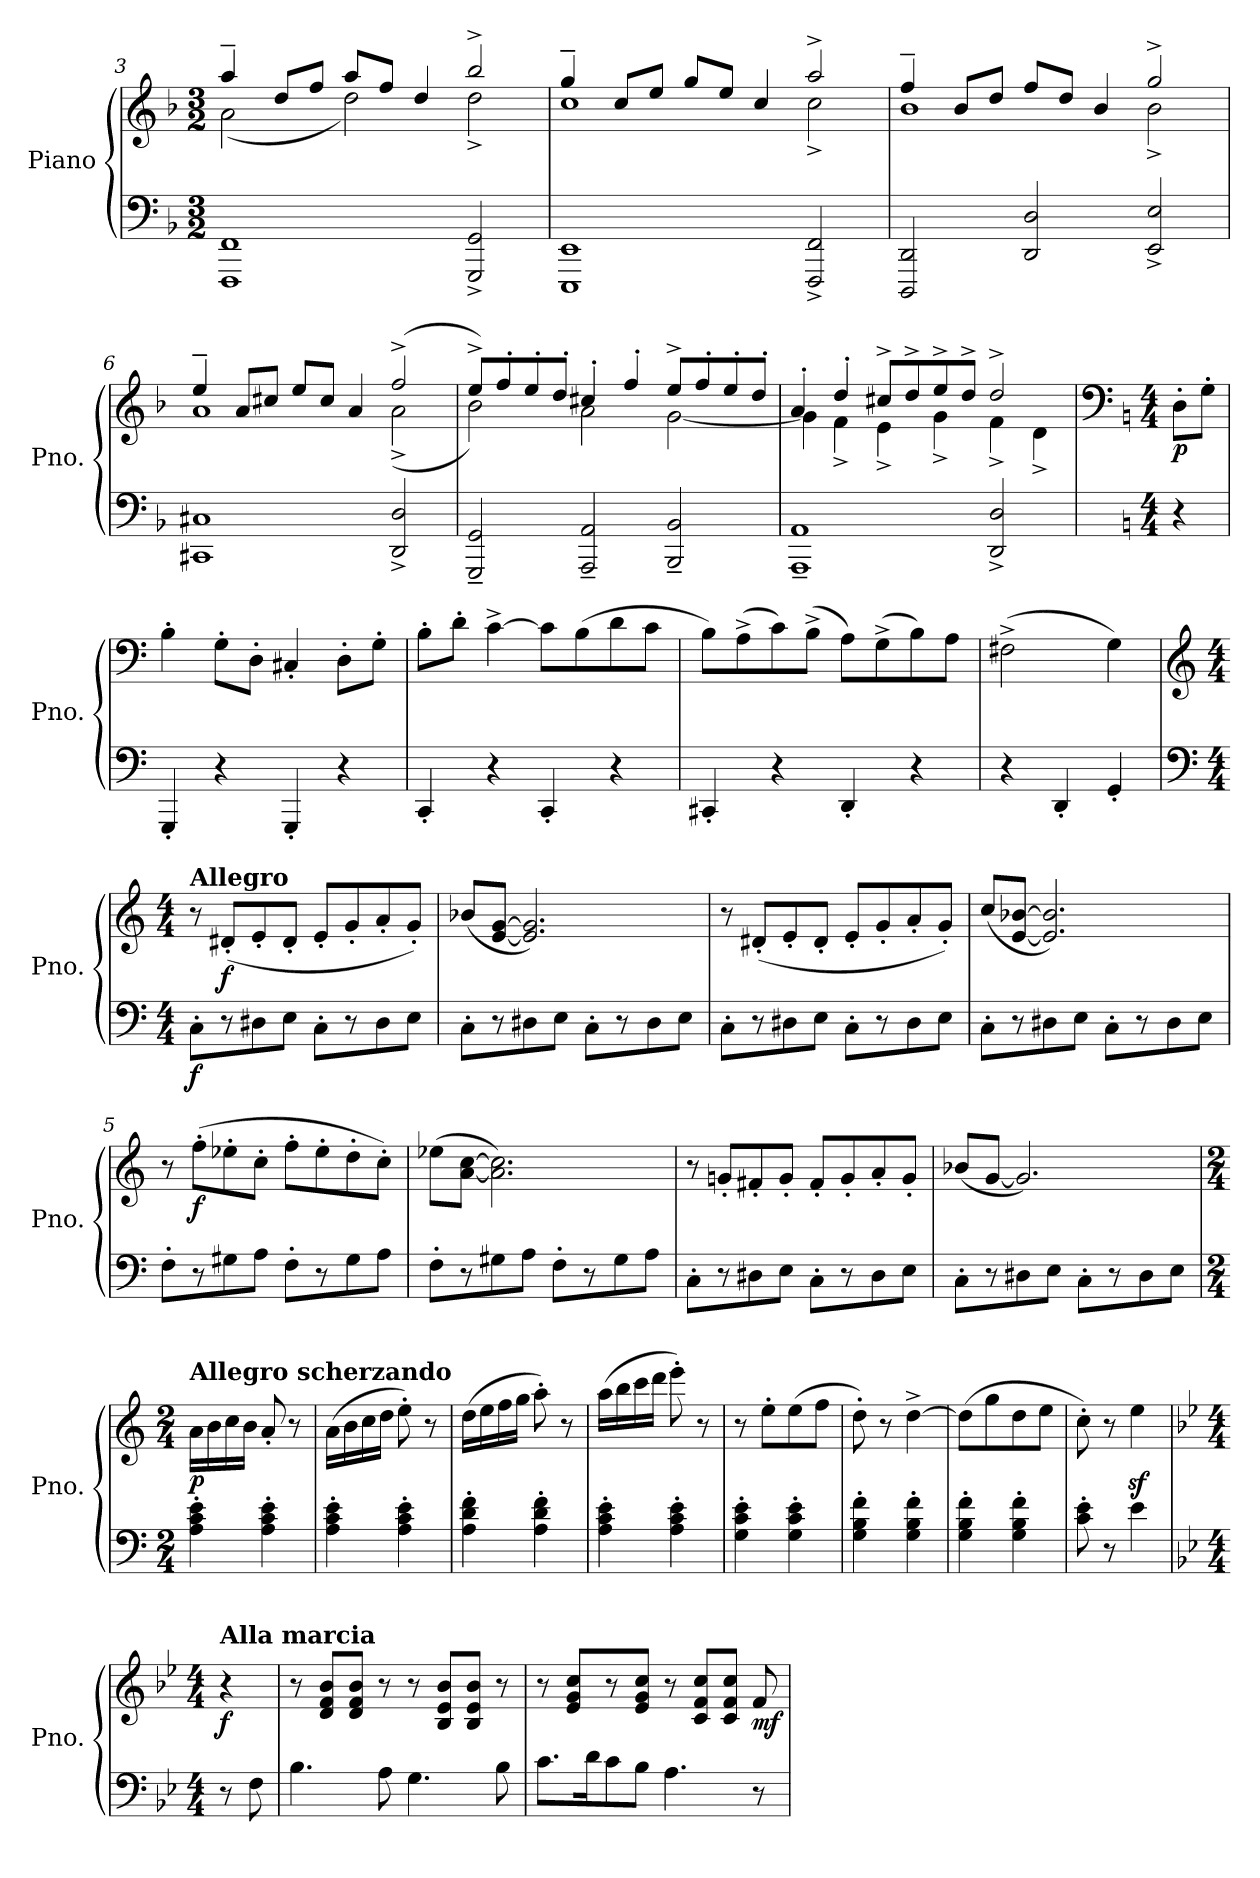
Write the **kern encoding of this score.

**kern	**kern	**dynam
*part1	*part1	*part1
*staff2	*staff1	*staff1/2
*I"Piano	*	*
*I'Pno.	*	*
*clefF4	*clefG2	*
*k[b-]	*k[b-]	*
*M3/2	*M3/2	*
=3	=3	=3
*	*^	*
1FFF 1FF	4aa~/	(<2a\	.
.	8dd/L	.	.
.	8ff/J	.	.
.	8aa/L	2dd\)	.
.	8ff/J	.	.
.	4dd/	.	.
2GGG/^ 2GG/^	2bb-^/	2dd^\	.
=4	=4	=4	=4
1EEE 1EE	4gg~/	1cc	.
.	8cc/L	.	.
.	8ee/J	.	.
.	8gg/L	.	.
.	8ee/J	.	.
.	4cc/	.	.
2FFF/^ 2FF/^	2aa^/	2cc^\	.
!!LO:LB:g=z	!!
=5	=5	=5	=5
2DDD/ 2DD/	4ff~/	1b-	.
.	8b-/L	.	.
.	8dd/J	.	.
2DD/ 2D/	8ff/L	.	.
.	8dd/J	.	.
.	4b-/	.	.
2EE/^ 2E/^	2gg^/	2b-^\	.
=6	=6	=6	=6
1CC#X 1C#X	4ee~/	1a	.
.	8a/L	.	.
.	8cc#X/J	.	.
.	8ee/L	.	.
.	8cc#/J	.	.
.	4a/	.	.
2DD/^ 2D/^	(>2ff^/	(<2a^\	.
=7	=7	=7	=7
2GGG/~ 2GG/~	8ee^/L)	2b-\)	.
.	8ff'/	.	.
.	8ee'/	.	.
.	8dd'/J	.	.
2AAA/~ 2AA/~	4cc#X'/	2a\	.
.	4ff'/	.	.
2BBB-/~ 2BB-/~	8ee^/L	[2g\	.
.	8ff'/	.	.
.	8ee'/	.	.
.	8dd'/J	.	.
=8	=8	=8	=8
1AAA~ 1AA~	4a'/	4g\]	.
.	4dd'/	4f^\	.
.	8cc#X^/L	4e^\	.
.	8dd^/	.	.
.	8ee^/	4g^\	.
.	8dd^/J	.	.
2DD/^ 2D/^	2dd^/	4f^\	.
.	.	4d^\	.
*	*v	*v	*
!!LO:LB:g=z
=	=	=
!!LO:REH:place=s1:a:B:fs=14:t=30
*	*clefF4	*
*k[]	*k[]	*
*M4/4	*M4/4	*
*	*^	*
!	!LO:TX:a:B:t=Moderato	!	!
!	!	!	!LO:DY:b
*	*v	*v	*
4r	8D'\L	p
.	8G'\J	.
=1	=1	=1
4GGG'/	4B'\	.
4r	8G'\L	.
.	8D'\J	.
4GGG'/	4C#X'/	.
4r	8D'\L	.
.	8G'\J	.
=2	=2	=2
4CC'/	8B'\L	.
.	8d'\J	.
4r	[4c^\	.
4CC'/	8c\L]	.
.	(>8B\	.
4r	8d\	.
.	8c\J	.
=3	=3	=3
4CC#X'/	8B\L)	.
.	(>8A^\	.
4r	8c\)	.
.	(>8B^\J	.
4DD'/	8A\L)	.
.	(>8G^\	.
4r	8B\)	.
.	8A\J	.
=4	=4	=4
4r	(>2F#X^\	.
4DD'/	.	.
4GG'/	4G\)	.
!!LO:LB:g=z
=1	=1	=1
!!LO:REH:place=s1:a:B:fs=14:t=31
*clefF4	*clefG2	*
*k[]	*k[]	*
*M4/4	*M4/4	*
!	!LO:TX:a:B:t=Allegro	!
!	!	!LO:DY:b=2
8C'\L	8r	f
!	!	!LO:DY:b
8r	(<8d#X'/L	f
8D#X\	8e'/	.
8E\J	8d#'/J	.
8C'\L	8e'/L	.
8r	8g'/	.
8D#\	8a'/	.
8E\J	8g'/J)	.
=2	=2	=2
8C'\L	(<8b-X/L	.
8r	[8e/ [8g/J	.
8D#X\	2.e/] 2.g/])	.
8E\J	.	.
8C'\L	.	.
8r	.	.
8D#\	.	.
8E\J	.	.
=3	=3	=3
8C'\L	8r	.
8r	(<8d#X'/L	.
8D#X\	8e'/	.
8E\J	8d#'/J	.
8C'\L	8e'/L	.
8r	8g'/	.
8D#\	8a'/	.
8E\J	8g'/J)	.
=4	=4	=4
8C'\L	(<8cc/L	.
8r	[8e/ [8b-X/J	.
8D#X\	2.e/] 2.b-/])	.
8E\J	.	.
8C'\L	.	.
8r	.	.
8D#\	.	.
8E\J	.	.
!!LO:PB:g=z
=5	=5	=5
8F'\L	8r	.
!	!	!LO:DY:b
8r	(>8ff'\L	f
8G#X\	8ee-X'\	.
8A\J	8cc'\J	.
8F'\L	8ff'\L	.
8r	8ee-'\	.
8G#\	8dd'\	.
8A\J	8cc'\J)	.
=6	=6	=6
8F'\L	(>8ee-X\L	.
8r	[8a\ [8cc\J	.
8G#X\	2.a\] 2.cc\])	.
8A\J	.	.
8F'\L	.	.
8r	.	.
8G#\	.	.
8A\J	.	.
=7	=7	=7
8C'\L	8r	.
8r	8gn'/L	.
8D#X\	8f#X'/	.
8E\J	8g'/J	.
8C'\L	8f#'/L	.
8r	8g'/	.
8D#\	8a'/	.
8E\J	8g'/J	.
=8	=8	=8
8C'\L	(<8b-X/L	.
8r	[8g/J	.
8D#X\	2.g/])	.
8E\J	.	.
8C'\L	.	.
8r	.	.
8D#\	.	.
8E\J	.	.
!!LO:LB:g=z
=1	=1	=1
!!LO:REH:place=s1:a:B:fs=14:t=32
*k[]	*k[]	*
*M2/4	*M2/4	*
!	!LO:TX:a:B:t=Allegro scherzando	!
!	!	!LO:DY:b
4A\' 4c\' 4e\'	16a\LL	p
.	16b\	.
.	16cc\	.
.	16b\JJ	.
4A\' 4c\' 4e\'	8a'/	.
.	8r	.
=2	=2	=2
4A\' 4c\' 4e\'	(>16a\LL	.
.	16b\	.
.	16cc\	.
.	16dd\JJ	.
4A\' 4c\' 4e\'	8ee'\)	.
.	8r	.
=3	=3	=3
4A\' 4d\' 4f\'	(>16dd\LL	.
.	16ee\	.
.	16ff\	.
.	16gg\JJ	.
4A\' 4d\' 4f\'	8aa'\)	.
.	8r	.
=4	=4	=4
4A\' 4c\' 4e\'	(>16aa\LL	.
.	16bb\	.
.	16ccc\	.
.	16ddd\JJ	.
4A\' 4c\' 4e\'	8eee'\)	.
.	8r	.
=5	=5	=5
4G\' 4c\' 4e\'	8r	.
.	8ee'\L	.
4G\' 4c\' 4e\'	(>8ee\	.
.	8ff\J	.
=6	=6	=6
4G\' 4B\' 4f\'	8dd'\)	.
.	8r	.
4G\' 4B\' 4f\'	[4dd^\	.
=7	=7	=7
4G\' 4B\' 4f\'	(>8dd\L]	.
.	8gg\	.
4G\' 4B\' 4f\'	8dd\	.
.	8ee\J	.
=8	=8	=8
8c\' 8e\'	8cc'\)	.
8r	8r	.
4e\	4eez<\	.
!!LO:LB:g=z
=	=	=
!!LO:REH:place=s1:a:B:fs=14:t=33
*k[b-e-]	*k[b-e-]	*
*M4/4	*M4/4	*
!	!LO:TX:a:B:t=Alla marcia	!
!	!	!LO:DY:b
8r	4r	f
8F\	.	.
=1	=1	=1
4.B-\	8r	.
.	8d/ 8f/ 8b-/L	.
.	8d/ 8f/ 8b-/J	.
8A\	8r	.
4.G\	8r	.
.	8B-/ 8e-/ 8b-/L	.
.	8B-/ 8e-/ 8b-/J	.
8B-\	8r	.
=2	=2	=2
8.c\L	8r	.
.	8e-/ 8g/ 8cc/L	.
16d\K	.	.
8c\	8r	.
8B-\J	8e-/ 8g/ 8cc/J	.
4.A\	8r	.
.	8c/ 8f/ 8cc/L	.
.	8c/ 8f/ 8cc/J	.
!	!	!LO:DY:b
8r	8f/	mf
=	=	=
*-	*-	*-
